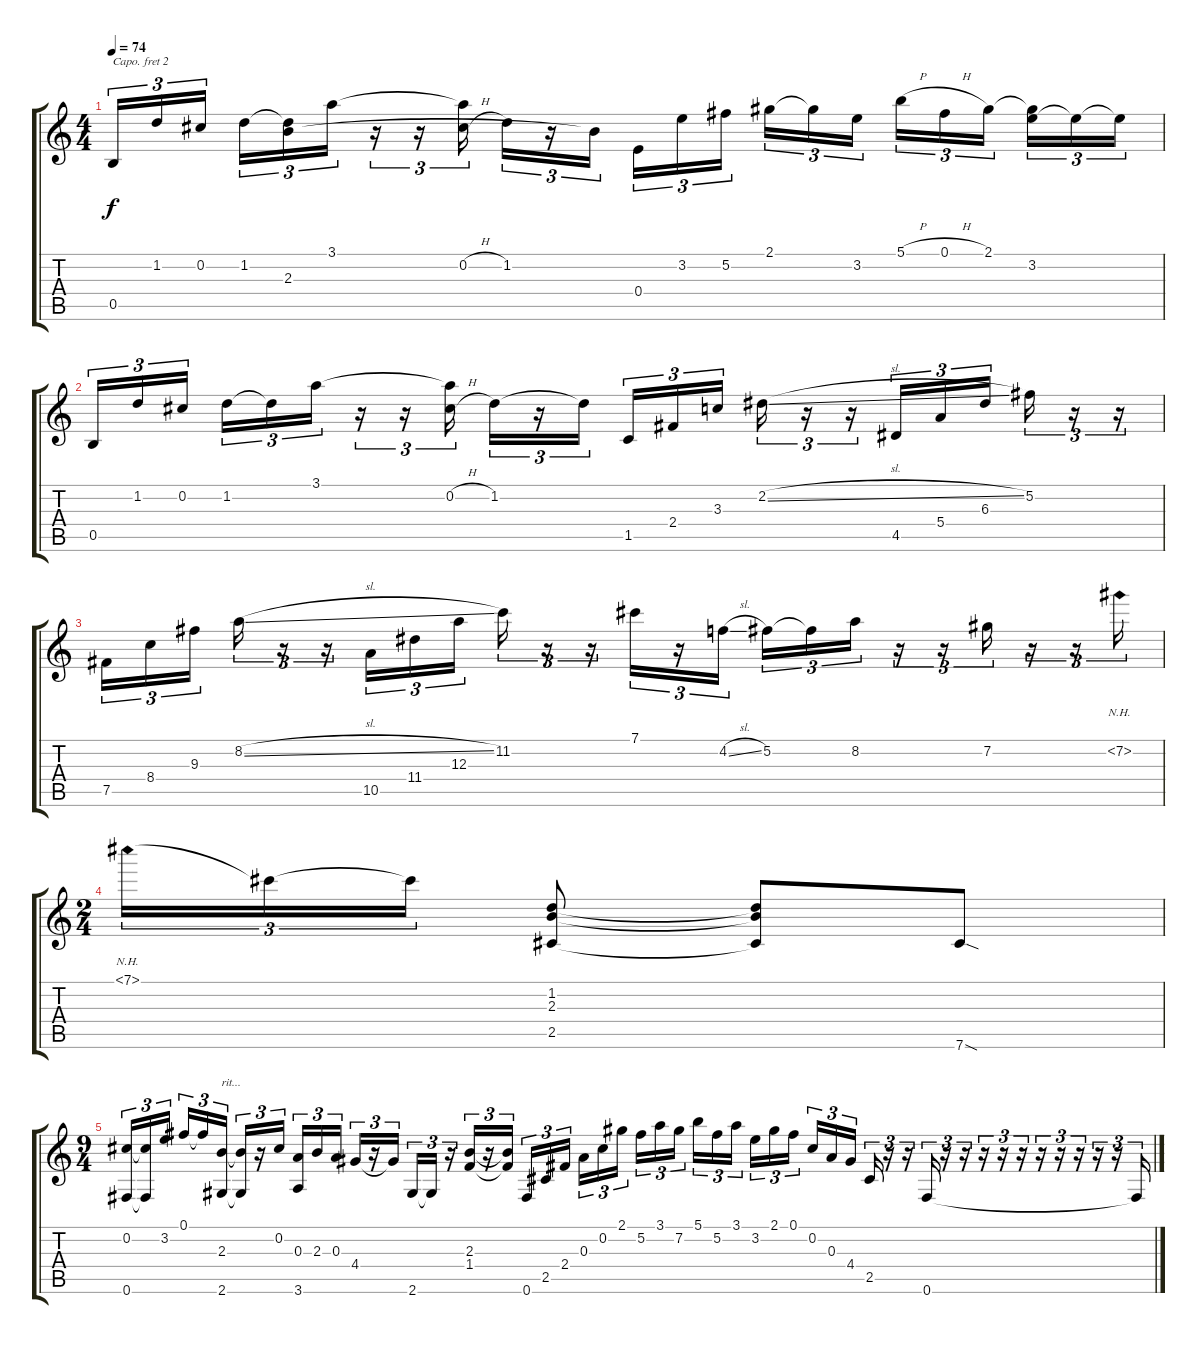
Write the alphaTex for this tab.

\track "" {instrument acousticguitarsteel}
\staff {score tabs}
\capo 2
\tuning (E4 B3 G3 D3 A2 E2) {hide}
\ts (4 4)
\tempo 74
\clef g2
\ks c
0.5.16{tu (3 2) dy f} 1.2.16{tu (3 2)} 0.2.16{tu (3 2) beam splitsecondary} 1.2.16{tu (3 2)} (1.2{t} 2.3{t}).16{tu (3 2)} 3.1.16{tu (3 2)} r.16{tu (3 2)} r.16{tu (3 2)} (3.1{t} 0.2{h}).16{tu (3 2)} 1.2.16{tu (3 2)} r.16{tu (3 2)} 2.3{t}.16{tu (3 2)} 0.4.16{tu (3 2)} 3.2.16{tu (3 2)} 5.2.16{tu (3 2) beam splitsecondary} 2.1.16{tu (3 2)} 2.1{t}.16{tu (3 2)} 3.2.16{tu (3 2)} 5.1{h}.16{tu (3 2)} 0.1{h}.16{tu (3 2)} 2.1.16{tu (3 2) beam splitsecondary} (2.1{t} 3.2).16{tu (3 2)} 3.2{t}.16{tu (3 2)} 3.2{t}.16{tu (3 2)} |
0.5.16{tu (3 2)} 1.2.16{tu (3 2)} 0.2.16{tu (3 2) beam splitsecondary} 1.2.16{tu (3 2)} 1.2{t}.16{tu (3 2)} 3.1.16{tu (3 2)} r.16{tu (3 2)} r.16{tu (3 2)} (3.1{t} 0.2{h}).16{tu (3 2)} 1.2.16{tu (3 2)} r.16{tu (3 2)} 1.2{t}.16{tu (3 2)} 1.5.16{tu (3 2)} 2.4.16{tu (3 2)} 3.3.16{tu (3 2) beam splitsecondary} 2.2{sl}.16{tu (3 2)} r.16{tu (3 2)} r.16{tu (3 2)} 4.5.16{tu (3 2)} 5.4.16{tu (3 2)} 6.3.16{tu (3 2) beam splitsecondary} 5.2.16{tu (3 2)} r.16{tu (3 2)} r.16{tu (3 2)} |
7.5.16{tu (3 2)} 8.4.16{tu (3 2)} 9.3.16{tu (3 2) beam splitsecondary} 8.2{sl}.16{tu (3 2)} r.16{tu (3 2)} r.16{tu (3 2)} 10.5.16{tu (3 2)} 11.4.16{tu (3 2)} 12.3.16{tu (3 2) beam splitsecondary} 11.2.16{tu (3 2)} r.16{tu (3 2)} r.16{tu (3 2)} 7.1.16{tu (3 2)} r.16{tu (3 2)} 4.2{sl}.16{tu (3 2) beam splitsecondary} 5.2.16{tu (3 2)} 5.2{t}.16{tu (3 2)} 8.2.16{tu (3 2)} r.16{tu (3 2)} r.16{tu (3 2)} 7.2.16{tu (3 2)} r.16{tu (3 2)} r.16{tu (3 2)} 7.2{nh}.16{tu (3 2)} |
\ts (2 4)
7.1{nh}.16{tu (3 2)} 7.1{t}.16{tu (3 2)} 7.1{t}.16{tu (3 2)} (1.2 2.3 2.5).8 (1.2{t} 2.3{t} 2.5{t}).8 7.6{sod}.8 |
\ts (9 4)
(0.2 0.6).16{tu (3 2)} (0.2{t} 0.6{t}).16{tu (3 2)} 3.2.16{tu (3 2) beam splitsecondary} 0.1.16{tu (3 2)} 0.1{t}.16{tu (3 2)} (2.3 2.6).16{tu (3 2) txt "rit..." beam splitsecondary} (2.3{t} 2.6{t}).16{tu (3 2)} r.16{tu (3 2)} 0.2.16{tu (3 2) beam splitsecondary} (0.3 3.6).16{tu (3 2)} 2.3.16{tu (3 2)} 0.3.16{tu (3 2) beam splitsecondary} 4.4.16{tu (3 2)} r.16{tu (3 2)} 4.4{t}.16{tu (3 2) beam splitsecondary} 2.6.16{tu (3 2)} 2.6{t}.16{tu (3 2)} r.16{tu (3 2)} (2.3 1.4).16{tu (3 2)} r.16{tu (3 2)} (2.3{t} 1.4{t}).16{tu (3 2) beam splitsecondary} 0.6.16{tu (3 2)} 2.5.16{tu (3 2)} 2.4.16{tu (3 2) beam splitsecondary} 0.3.16{tu (3 2)} 0.2.16{tu (3 2)} 2.1.16{tu (3 2) beam splitsecondary} 5.2.16{tu (3 2)} 3.1.16{tu (3 2)} 7.2.16{tu (3 2) beam splitsecondary} 5.1.16{tu (3 2)} 5.2.16{tu (3 2)} 3.1.16{tu (3 2) beam splitsecondary} 3.2.16{tu (3 2)} 2.1.16{tu (3 2)} 0.1.16{tu (3 2)} 0.2.16{tu (3 2)} 0.3.16{tu (3 2)} 4.4.16{tu (3 2) beam splitsecondary} 2.5.16{tu (3 2)} r.16{tu (3 2)} r.16{tu (3 2)} 0.6.16{tu (3 2)} r.16{tu (3 2)} r.16{tu (3 2)} r.16{tu (3 2)} r.16{tu (3 2)} r.16{tu (3 2)} r.16{tu (3 2)} r.16{tu (3 2)} r.16{tu (3 2)} r.16{tu (3 2)} r.16{tu (3 2)} 0.6{t}.16{tu (3 2)}
